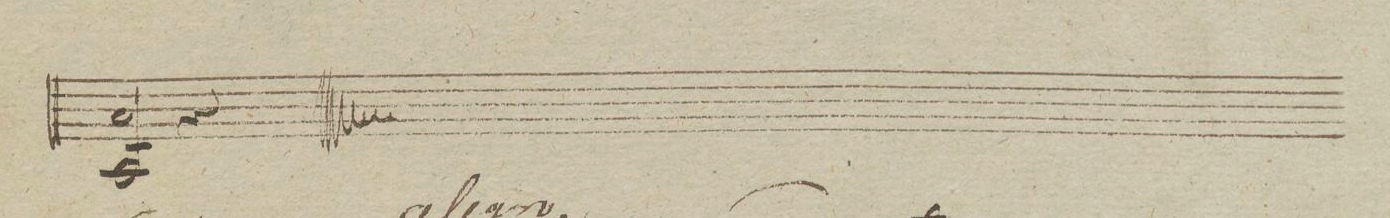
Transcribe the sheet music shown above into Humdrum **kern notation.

**kern	**dynam
*I"Basso	*
*clefF4	*
*k[]	*
*M3/4	*
2C 2CC/	.
4r	.
==	==
*-	*-
